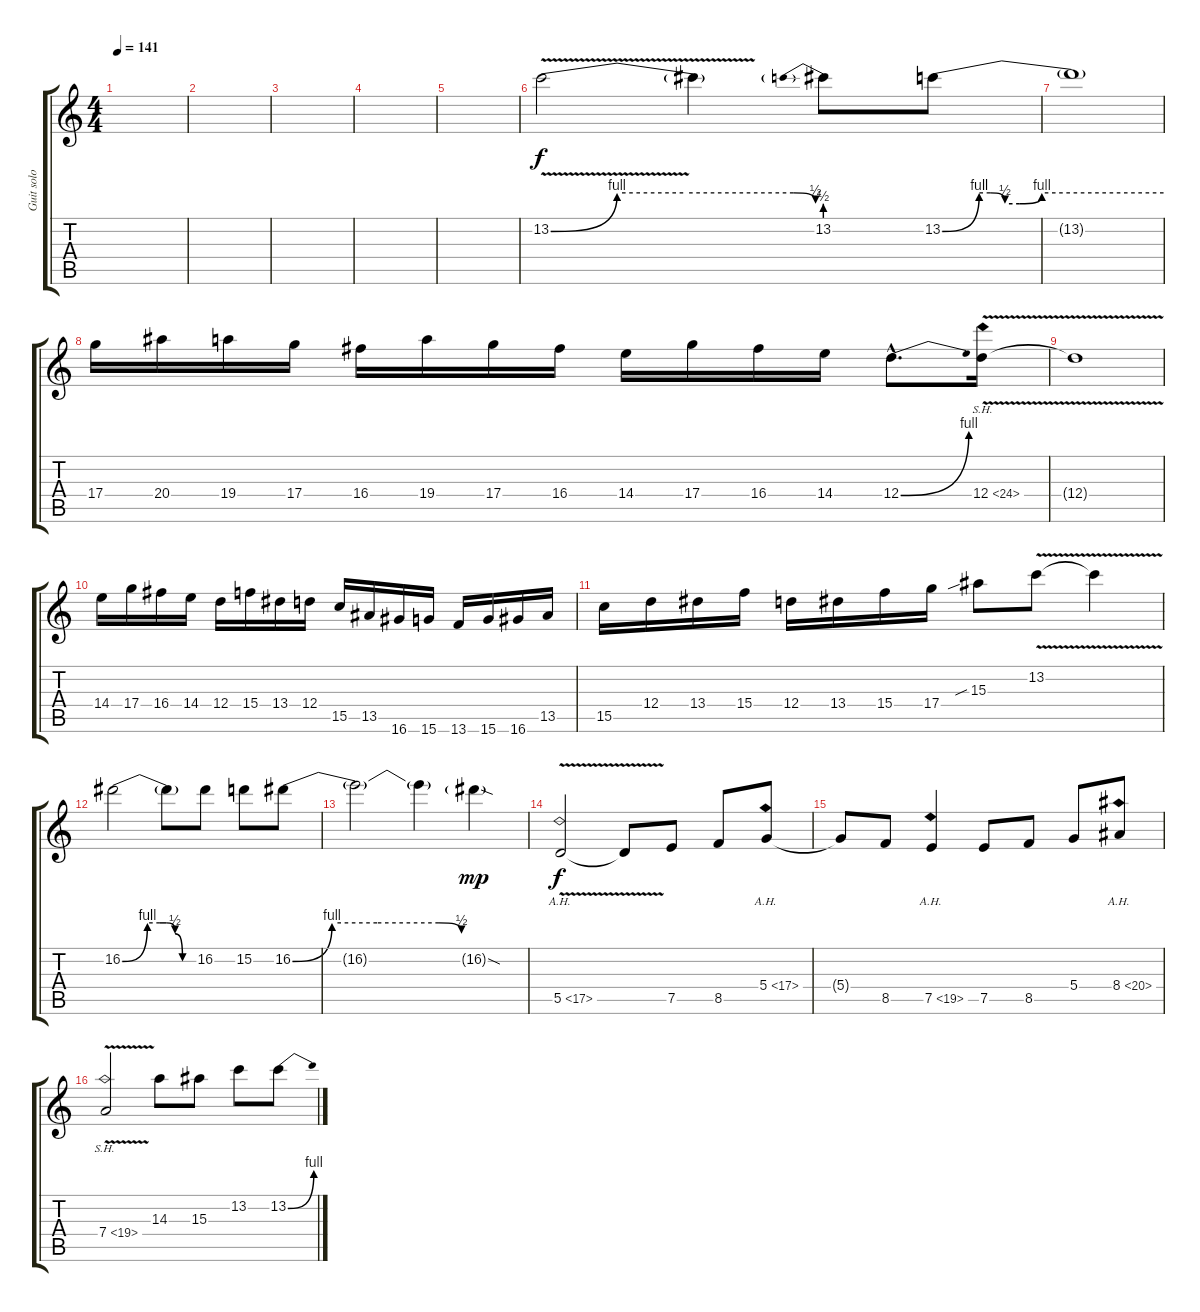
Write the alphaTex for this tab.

\track ("Guit solo Andy" "Guit solo ") {instrument overdrivenguitar}
\staff {score tabs}
\tuning (E4 B3 G3 D3 A2 E2) {hide}
\ts (4 4)
\tempo 141
\clef g2
\ks c
|
|
|
|
|
13.2{be (custom 0 0 15 4 30 4 55 4 60 2) v}.2{volume 16} 13.2{t}.4 13.2{be (prebend 0 2 60 2)}.8 13.2{be (custom 0 0 10 4 13 4 17 2 21 2 27 4 60 4)}.8 |
13.2{t}.1 |
17.4.16 20.4.16 19.4.16 17.4.16 16.4.16 19.4.16 17.4.16 16.4.16 14.4.16 17.4.16 16.4.16 14.4.16 12.4{be (bend 0 0 60 4) hac}.8{d} 12.4{sh 12 v}.16 |
12.4{t}.1 |
14.4.16 17.4.16 16.4.16 14.4.16 12.4.16 15.4.16 13.4.16 12.4.16 15.5.16 13.5.16 16.6.16 15.6.16 13.6.16 15.6.16 16.6.16 13.5.16 |
15.5.16 12.4.16 13.4.16 15.4.16 12.4.16 13.4.16 15.4.16 17.4.16 15.3{sib}.8 13.2{v}.8 13.2{t}.4 |
16.2{be (custom 0 0 20 4 30 4 35 4 42 2 48 0 60 0)}.2 16.2{t}.8 16.2.8 15.2.8 16.2{be (custom 0 0 14 4 30 4 52 4 60 2)}.8 |
16.2{t}.2 16.2{t}.4 16.2{sod g}.4{dy mp} |
5.5{ah 12 v}.2{dy f} 5.5{t}.8 7.5.8 8.5.8 5.4{ah 12}.8 |
5.4{t}.8 8.5.8 7.5{ah 12}.4 7.5.8 8.5.8 5.4.8 8.4{ah 12}.8 |
7.4{sh 12 v}.2 14.3.8 15.3.8 13.2.8 13.2{be (bend 0 0 60 4)}.8
